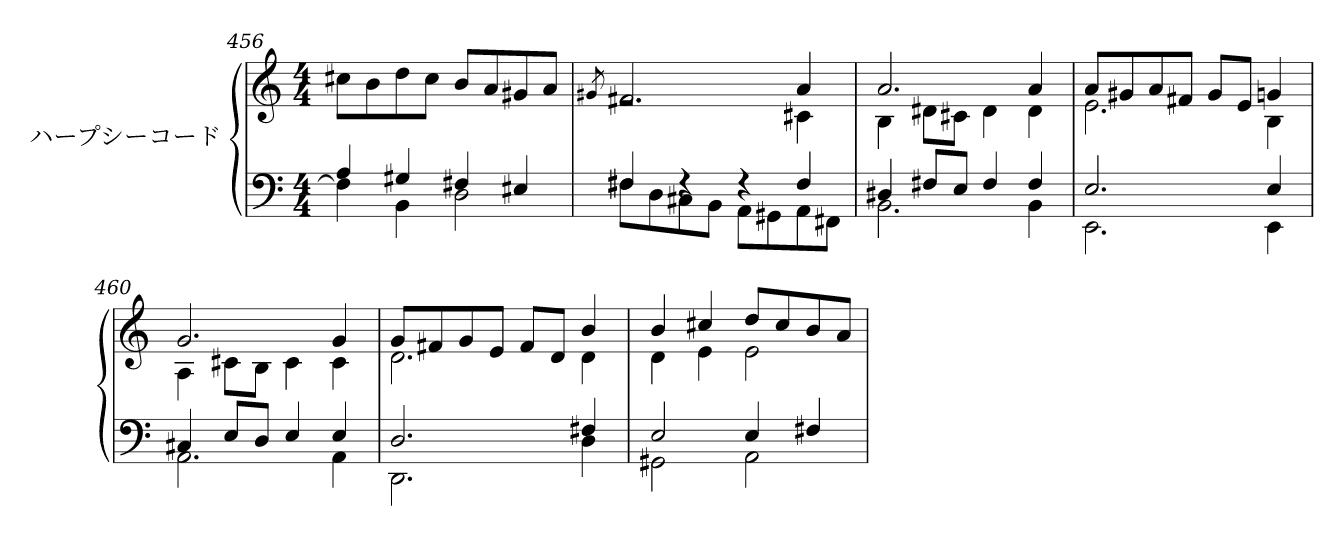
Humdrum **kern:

**kern	**kern
*part1	*part1
*staff2	*staff1
*I"ハープシーコード	*
*clefF4	*clefG2
*k[]	*k[]
*M4/4	*M4/4
=456	=456
*^	*
4A/	4F#\]	8cc#X\L
.	.	8b\
4G#X/	4BB\	8dd\
.	.	8cc#\J
4F#X/	2D\	8b/L
.	.	8a/
4E#X/	.	8g#X/
.	.	8a/J
!!LO:LB:g=z
=457	=457	=457
.	.	8qg#X/
*	*	*^
4F#X/	8F#\L	2.f#X/	2.re
.	8D\	.	.
4rF	8C#X\	.	.
.	8BB\J	.	.
4rF	8AA\L	.	.
.	8GG#X\	.	.
4F#/	8AA\	4a/	4c#X\
.	8FF#X\J	.	.
=458	=458	=458	=458
4D#X/	2.BB\	2.a/	4B\
8F#X/L	.	.	8d#X\L
8E/J	.	.	8c#X\J
4F#/	.	.	4d#\
4F#/	4BB\	4a/	4d#\
=459	=459	=459	=459
2.E/	2.EE\	8a/L	2.e\
.	.	8g#X/	.
.	.	8a/	.
.	.	8f#X/J	.
.	.	8g#/L	.
.	.	8e/J	.
4E/	4EE\	4gn/	4B\
=460	=460	=460	=460
4C#X/	2.AA\	2.g/	4A\
8E/L	.	.	8c#X\L
8D/J	.	.	8B\J
4E/	.	.	4c#\
4E/	4AA\	4g/	4c#\
!!LO:PB:g=z	!!
=461	=461	=461	=461
2.D/	2.DD\	8g/L	2.d\
.	.	8f#X/	.
.	.	8g/	.
.	.	8e/J	.
.	.	8f#/L	.
.	.	8d/J	.
4F#X/	4D\	4b/	4d\
=462	=462	=462	=462
2E/	2GG#X\	4b/	4d\
.	.	4cc#X/	4e\
4E/	2AA\	8dd/L	2e\
.	.	8cc#/	.
4F#X/	.	8b/	.
.	.	8a/J	.
*v	*v	*	*
*	*v	*v
=	=
*-	*-
